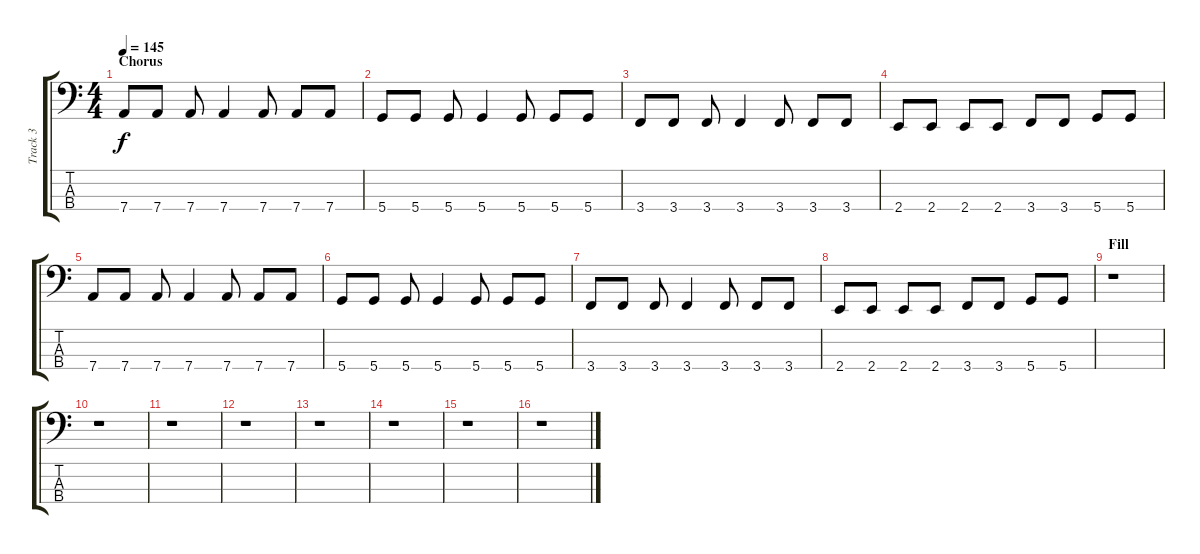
\track ("Track 3" "Track 3") {instrument electricbasspick}
\staff {score tabs}
\tuning (G2 D2 A1 D1) {hide}
\ts (4 4)
\section ("" "Chorus")
\tempo 145
\clef f4
\ks c
7.4.8{dy f} 7.4.8 7.4.8 7.4.4 7.4.8 7.4.8 7.4.8 |
5.4.8 5.4.8 5.4.8 5.4.4 5.4.8 5.4.8 5.4.8 |
3.4.8 3.4.8 3.4.8 3.4.4 3.4.8 3.4.8 3.4.8 |
2.4.8 2.4.8 2.4.8 2.4.8 3.4.8 3.4.8 5.4.8 5.4.8 |
7.4.8 7.4.8 7.4.8 7.4.4 7.4.8 7.4.8 7.4.8 |
5.4.8 5.4.8 5.4.8 5.4.4 5.4.8 5.4.8 5.4.8 |
3.4.8 3.4.8 3.4.8 3.4.4 3.4.8 3.4.8 3.4.8 |
2.4.8 2.4.8 2.4.8 2.4.8 3.4.8 3.4.8 5.4.8 5.4.8 |
\section ("" "Fill")
r.1 |
r.1 |
r.1 |
r.1 |
r.1 |
r.1 |
r.1 |
r.1
